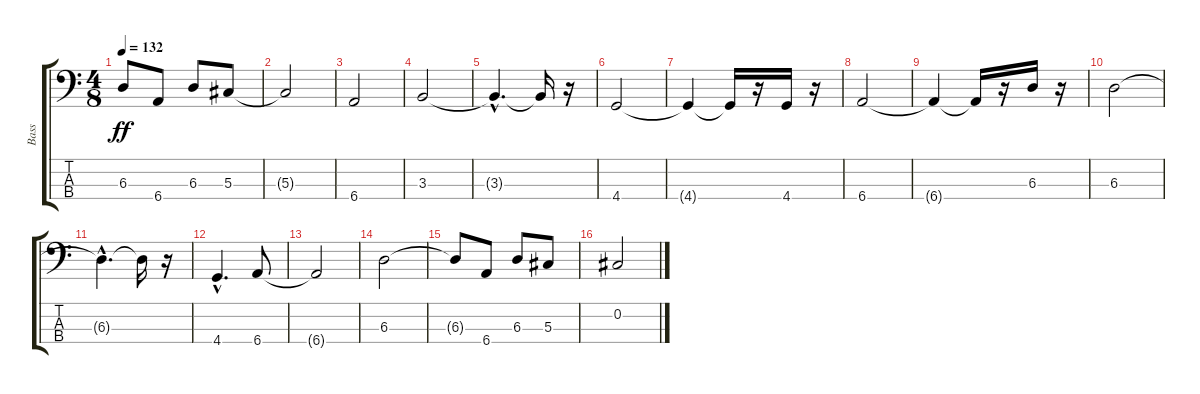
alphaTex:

\track ("Bass" "Bass") {instrument electricbassfinger}
\staff {score tabs}
\tuning (Gb2 Db2 Ab1 Eb1) {hide}
\ts (4 8)
\tempo 132
\clef f4
\ks c
6.3{t}.8{dy ff} 6.4.8 6.3.8 5.3.8 |
5.3{t}.2 |
6.4.2 |
3.3.2 |
3.3{hac t}.4{d} 3.3{t}.16 r.16 |
4.4.2 |
4.4{t}.4 4.4{t}.16 r.16 4.4.16 r.16 |
6.4.2 |
6.4{t}.4 6.4{t}.16 r.16 6.3.16 r.16 |
6.3.2 |
6.3{hac t}.4{d} 6.3{t}.16 r.16 |
4.4{hac}.4{d} 6.4.8 |
6.4{t}.2 |
6.3.2 |
6.3{t}.8 6.4.8 6.3.8 5.3.8 |
0.2.2
